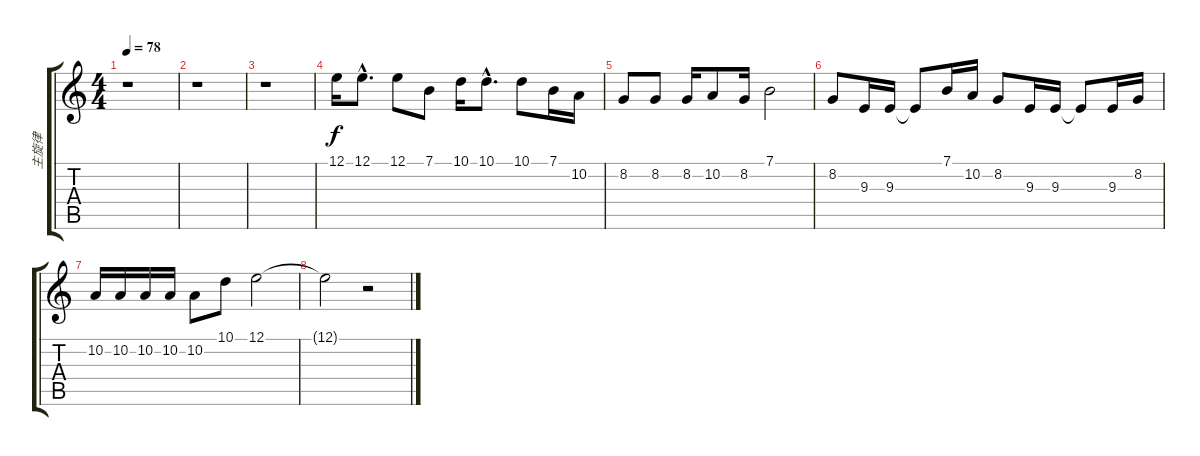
\track ("主旋律" "主旋律") {instrument panflute}
\staff {score tabs}
\tuning (E4 B3 G3 D3 A2 E2) {hide}
\ts (4 4)
\tempo 78
\clef g2
\ks c
r.1{dy f} |
r.1 |
r.1 |
12.1.16 12.1{hac}.8{d} 12.1.8 7.1.8 10.1.16 10.1{hac}.8{d} 10.1.8 7.1.16 10.2.16 |
8.2.8 8.2.8 8.2.16 10.2.8 8.2.16 7.1.2 |
8.2.8 9.3.16 9.3.16 9.3{t}.8 7.1.16 10.2.16 8.2.8 9.3.16 9.3.16 9.3{t}.8 9.3.16 8.2.16 |
10.2.16 10.2.16 10.2.16 10.2.16 10.2.8 10.1.8 12.1.2 |
12.1{t}.2 r.2
